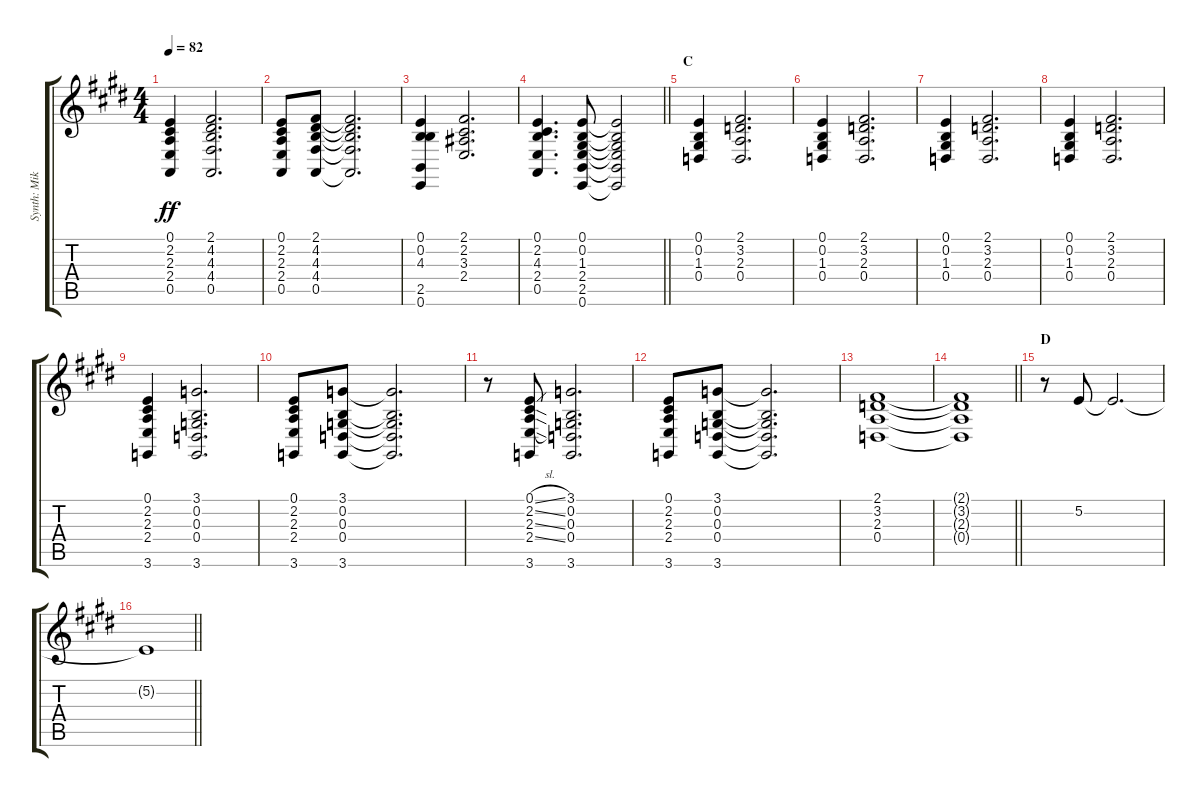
\track ("Synth: Mike" "Synth: Mik") {instrument synthstrings1}
\staff {score tabs}
\tuning (E4 B3 G3 D3 A2 E2) {hide}
\ts (4 4)
\tempo 82
\clef g2
\ks e
(0.1 2.2 2.3 2.4 0.5).4{dy ff} (2.1 4.2 4.3 4.4 0.5).2{d} |
(0.1 2.2 2.3 2.4 0.5).8 (2.1 4.2 4.3 4.4 0.5).8 (2.1{t} 4.2{t} 4.3{t} 4.4{t} 0.5{t}).2{d} |
(0.1 0.2 4.3 2.5 0.6).4 (2.1 2.2 3.3 2.4).2{d} |
\barLineRight lightlight
(0.1 2.2 4.3 2.4 0.5).4{d} (0.1 0.2 1.3 2.4 2.5 0.6).8 (0.1{t} 0.2{t} 1.3{t} 2.4{t} 2.5{t} 0.6{t}).2 |
\section ("" "C")
(0.1 0.2 1.3 0.4).4 (2.1 3.2 2.3 0.4).2{d} |
(0.1 0.2 1.3 0.4).4 (2.1 3.2 2.3 0.4).2{d} |
(0.1 0.2 1.3 0.4).4 (2.1 3.2 2.3 0.4).2{d} |
(0.1 0.2 1.3 0.4).4 (2.1 3.2 2.3 0.4).2{d} |
(0.1 2.2 2.3 2.4 3.6).4 (3.1 0.2 0.3 0.4 3.6).2{d} |
(0.1 2.2 2.3 2.4 3.6).8 (3.1 0.2 0.3 0.4 3.6).8 (3.1{t} 0.2{t} 0.3{t} 0.4{t} 3.6{t}).2{d} |
r.8 (0.1{sl} 2.2{sl} 2.3{sl} 2.4{sl} 3.6).8 (3.1 0.2 0.3 0.4 3.6).2{d} |
(0.1 2.2 2.3 2.4 3.6).8 (3.1 0.2 0.3 0.4 3.6).8 (3.1{t} 0.2{t} 0.3{t} 0.4{t} 3.6{t}).2{d} |
(2.1 3.2 2.3 0.4).1 |
\barLineRight lightlight
(2.1{t} 3.2{t} 2.3{t} 0.4{t}).1 |
\section ("" "D")
r.8 5.2.8 5.2{t}.2{d} |
\barLineRight lightlight
5.2{t}.1
